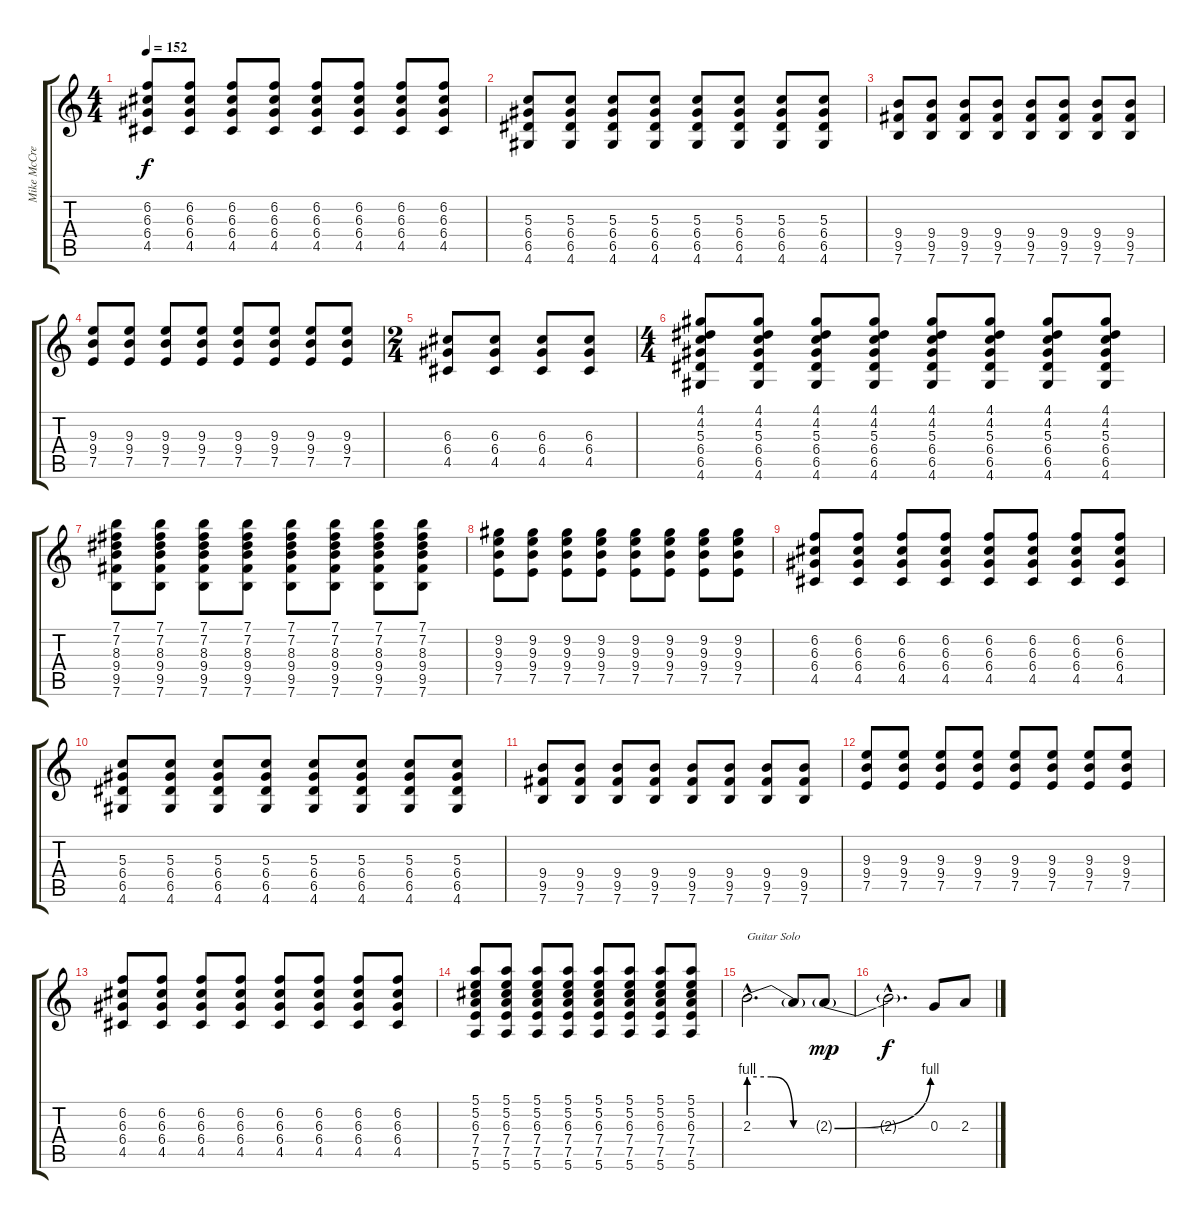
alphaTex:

\track ("Mike McCready" "Mike McCre") {instrument distortionguitar}
\staff {score tabs}
\tuning (E4 B3 G3 D3 A2 E2) {hide}
\ts (4 4)
\tempo 152
\clef g2
\ks c
(6.2 6.3 6.4 4.5).8{dy f} (6.2 6.3 6.4 4.5).8 (6.2 6.3 6.4 4.5).8 (6.2 6.3 6.4 4.5).8 (6.2 6.3 6.4 4.5).8 (6.2 6.3 6.4 4.5).8 (6.2 6.3 6.4 4.5).8 (6.2 6.3 6.4 4.5).8 |
(5.3 6.4 6.5 4.6).8 (5.3 6.4 6.5 4.6).8 (5.3 6.4 6.5 4.6).8 (5.3 6.4 6.5 4.6).8 (5.3 6.4 6.5 4.6).8 (5.3 6.4 6.5 4.6).8 (5.3 6.4 6.5 4.6).8 (5.3 6.4 6.5 4.6).8 |
(9.4 9.5 7.6).8 (9.4 9.5 7.6).8 (9.4 9.5 7.6).8 (9.4 9.5 7.6).8 (9.4 9.5 7.6).8 (9.4 9.5 7.6).8 (9.4 9.5 7.6).8 (9.4 9.5 7.6).8 |
(9.3 9.4 7.5).8 (9.3 9.4 7.5).8 (9.3 9.4 7.5).8 (9.3 9.4 7.5).8 (9.3 9.4 7.5).8 (9.3 9.4 7.5).8 (9.3 9.4 7.5).8 (9.3 9.4 7.5).8 |
\ts (2 4)
(6.3 6.4 4.5).8 (6.3 6.4 4.5).8 (6.3 6.4 4.5).8 (6.3 6.4 4.5).8 |
\ts (4 4)
(4.1 4.2 5.3 6.4 6.5 4.6).8 (4.1 4.2 5.3 6.4 6.5 4.6).8 (4.1 4.2 5.3 6.4 6.5 4.6).8 (4.1 4.2 5.3 6.4 6.5 4.6).8 (4.1 4.2 5.3 6.4 6.5 4.6).8 (4.1 4.2 5.3 6.4 6.5 4.6).8 (4.1 4.2 5.3 6.4 6.5 4.6).8 (4.1 4.2 5.3 6.4 6.5 4.6).8 |
(7.1 7.2 8.3 9.4 9.5 7.6).8 (7.1 7.2 8.3 9.4 9.5 7.6).8 (7.1 7.2 8.3 9.4 9.5 7.6).8 (7.1 7.2 8.3 9.4 9.5 7.6).8 (7.1 7.2 8.3 9.4 9.5 7.6).8 (7.1 7.2 8.3 9.4 9.5 7.6).8 (7.1 7.2 8.3 9.4 9.5 7.6).8 (7.1 7.2 8.3 9.4 9.5 7.6).8 |
(9.2 9.3 9.4 7.5).8 (9.2 9.3 9.4 7.5).8 (9.2 9.3 9.4 7.5).8 (9.2 9.3 9.4 7.5).8 (9.2 9.3 9.4 7.5).8 (9.2 9.3 9.4 7.5).8 (9.2 9.3 9.4 7.5).8 (9.2 9.3 9.4 7.5).8 |
(6.2 6.3 6.4 4.5).8 (6.2 6.3 6.4 4.5).8 (6.2 6.3 6.4 4.5).8 (6.2 6.3 6.4 4.5).8 (6.2 6.3 6.4 4.5).8 (6.2 6.3 6.4 4.5).8 (6.2 6.3 6.4 4.5).8 (6.2 6.3 6.4 4.5).8 |
(5.3 6.4 6.5 4.6).8 (5.3 6.4 6.5 4.6).8 (5.3 6.4 6.5 4.6).8 (5.3 6.4 6.5 4.6).8 (5.3 6.4 6.5 4.6).8 (5.3 6.4 6.5 4.6).8 (5.3 6.4 6.5 4.6).8 (5.3 6.4 6.5 4.6).8 |
(9.4 9.5 7.6).8 (9.4 9.5 7.6).8 (9.4 9.5 7.6).8 (9.4 9.5 7.6).8 (9.4 9.5 7.6).8 (9.4 9.5 7.6).8 (9.4 9.5 7.6).8 (9.4 9.5 7.6).8 |
(9.3 9.4 7.5).8 (9.3 9.4 7.5).8 (9.3 9.4 7.5).8 (9.3 9.4 7.5).8 (9.3 9.4 7.5).8 (9.3 9.4 7.5).8 (9.3 9.4 7.5).8 (9.3 9.4 7.5).8 |
(6.2 6.3 6.4 4.5).8 (6.2 6.3 6.4 4.5).8 (6.2 6.3 6.4 4.5).8 (6.2 6.3 6.4 4.5).8 (6.2 6.3 6.4 4.5).8 (6.2 6.3 6.4 4.5).8 (6.2 6.3 6.4 4.5).8 (6.2 6.3 6.4 4.5).8 |
(5.1 5.2 6.3 7.4 7.5 5.6).8 (5.1 5.2 6.3 7.4 7.5 5.6).8 (5.1 5.2 6.3 7.4 7.5 5.6).8 (5.1 5.2 6.3 7.4 7.5 5.6).8 (5.1 5.2 6.3 7.4 7.5 5.6).8 (5.1 5.2 6.3 7.4 7.5 5.6).8 (5.1 5.2 6.3 7.4 7.5 5.6).8 (5.1 5.2 6.3 7.4 7.5 5.6).8 |
2.3{be (custom 0 4 20 4 40 0 60 0) hac}.2{d txt "Guitar Solo"} 2.3{t}.8 2.3{be (bend 0 0 60 4) g}.8{dy mp} |
2.3{hac t}.2{d dy f} 0.3.8 2.3.8
